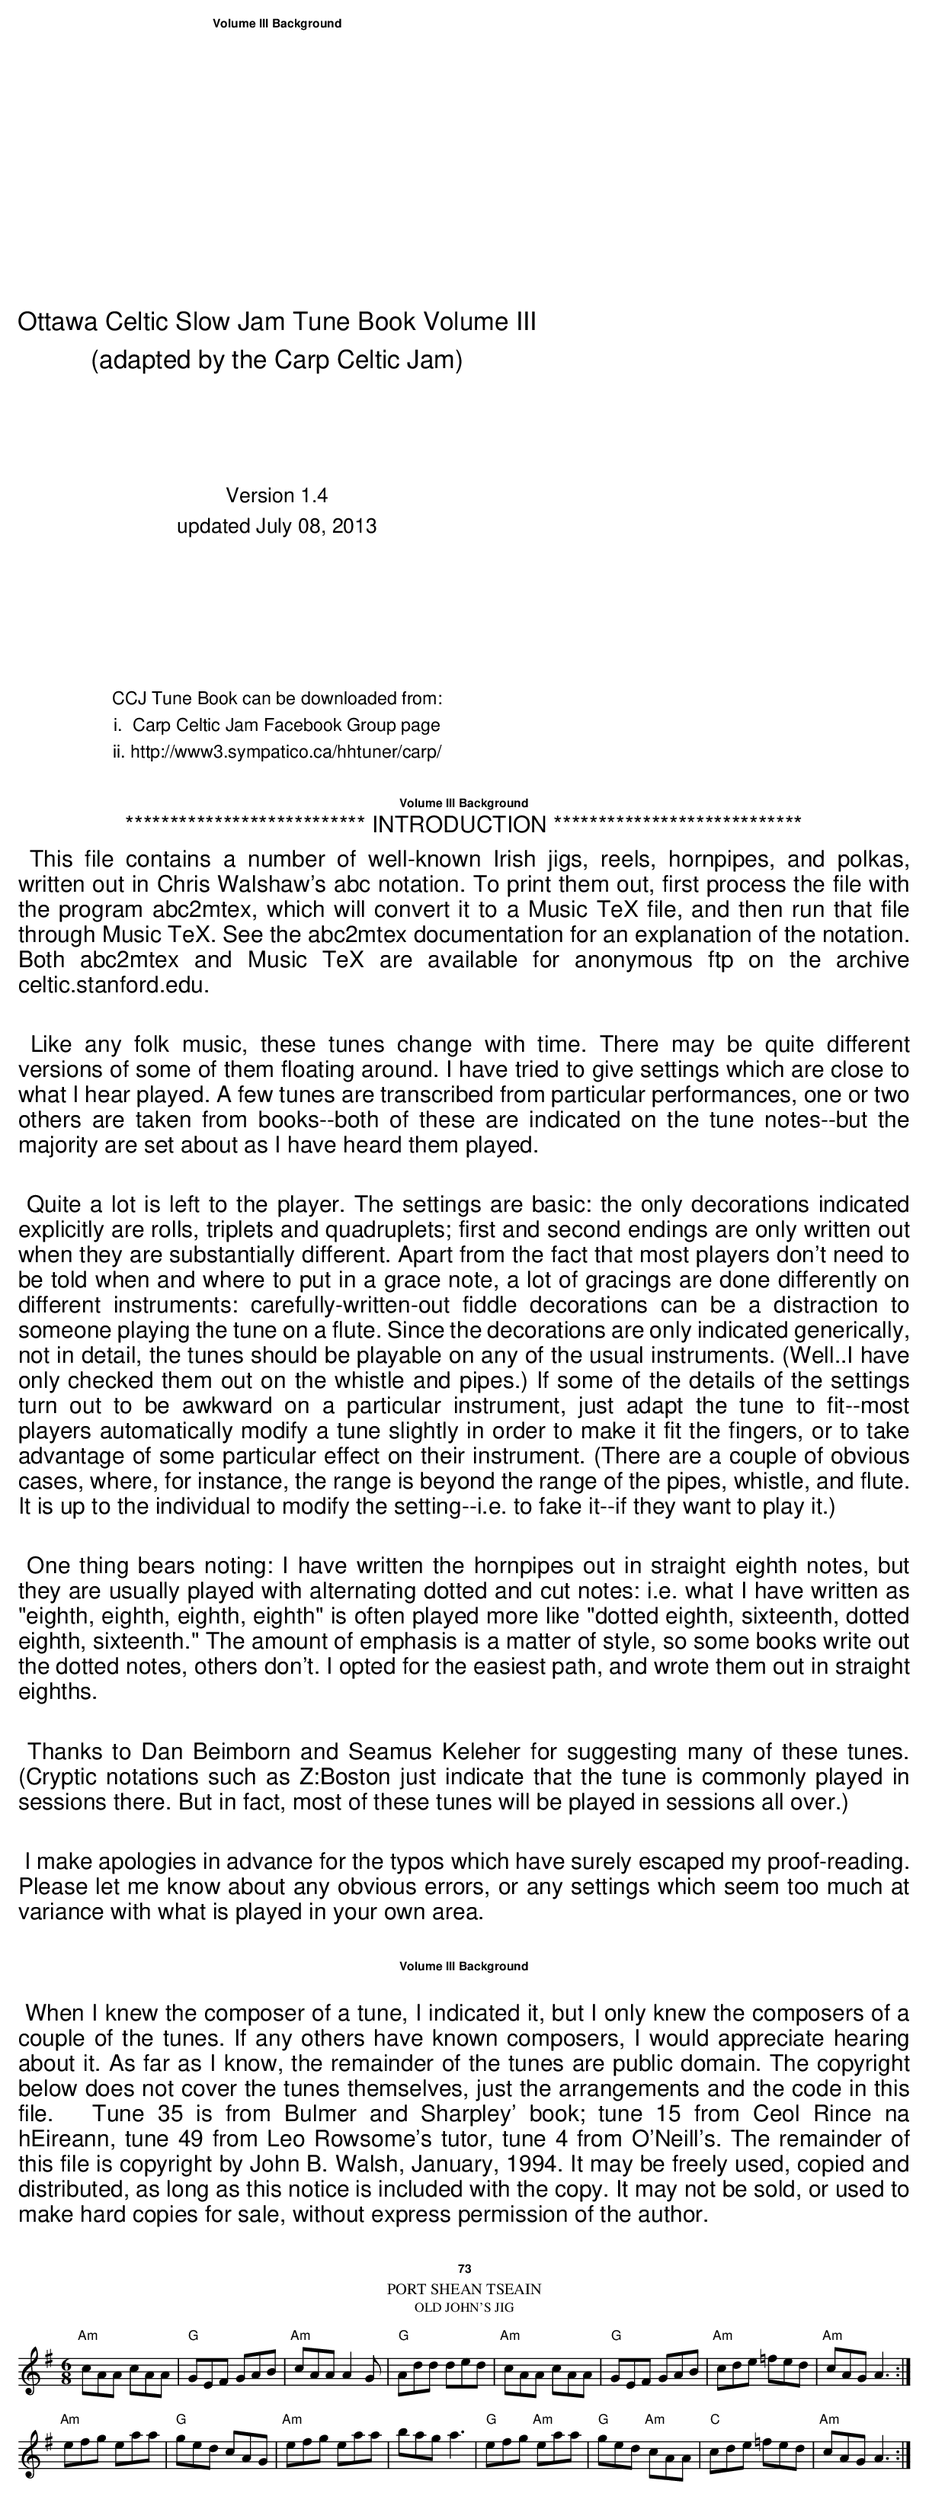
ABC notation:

X:1
T:Port Shean Tseain
T:Old John's Jig
E:10
M:6/8
K:ADor
"Am"cAA cAA|"G"GEF GAB|"Am"cAA A2G|"G"Add ded|\
"Am"cAA cAA|"G"GEF GAB|"Am"cde =fed|"Am"cAG A3:|
"Am"efg eaa|"G"ged cAG|"Am"efg eaa|bag a3|\
"G"efg "Am"eaa|"G"ged "Am"cAA|"C"cde =fed|"Am"cAG A3:|
